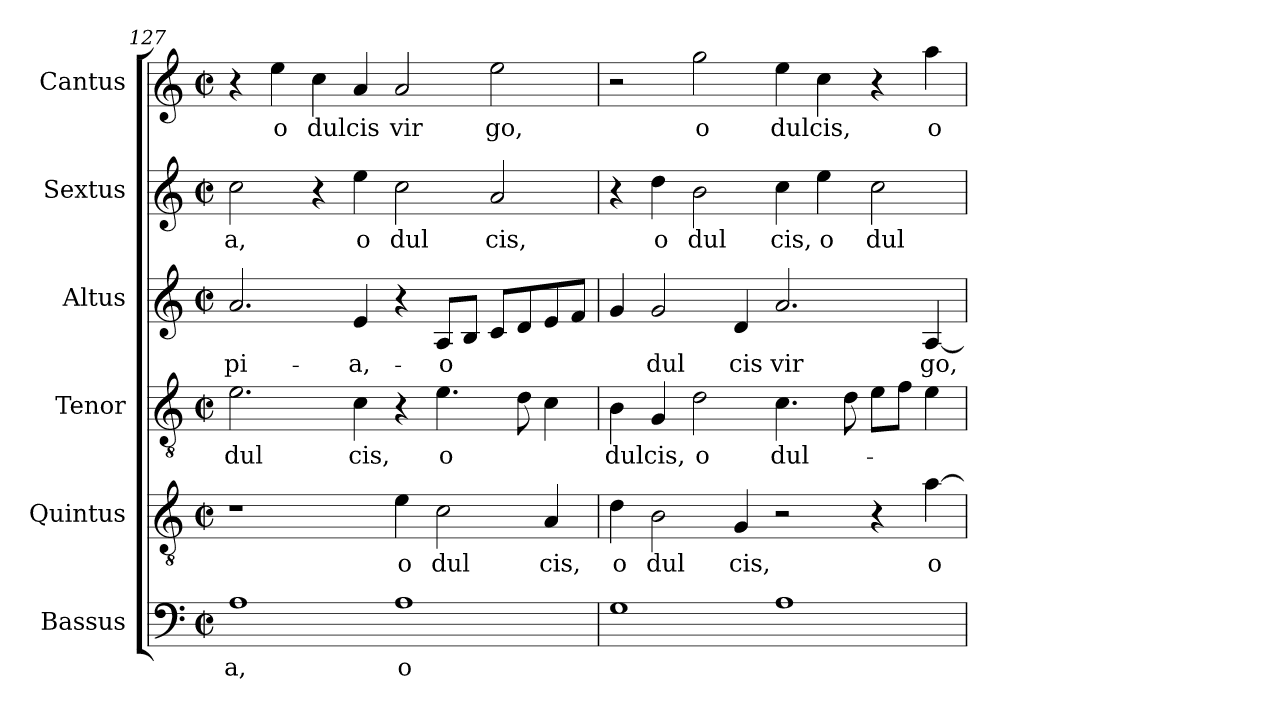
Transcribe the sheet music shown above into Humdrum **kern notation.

**kern	**text	**kern	**text	**kern	**text	**kern	**text	**kern	**text	**kern	**text
*part6	*part6	*part5	*part5	*part4	*part4	*part3	*part3	*part2	*part2	*part1	*part1
*staff6	*staff6	*staff5	*staff5	*staff4	*staff4	*staff3	*staff3	*staff2	*staff2	*staff1	*staff1
*I"Bassus	*	*I"Quintus	*	*I"Tenor	*	*I"Altus	*	*I"Sextus	*	*I"Cantus	*
*I'Bassus	*	*I'Quintus	*	*I'Tenor	*	*I'Altus	*	*I'Sextus	*	*I'Cantus	*
*clefF4	*	*clefGv2	*	*clefGv2	*	*clefG2	*	*clefG2	*	*clefG2	*
*M2/2	*	*M2/2	*	*M2/2	*	*M2/2	*	*M2/2	*	*M2/2	*
*met(c|)	*	*met(c|)	*	*met(c|)	*	*met(c|)	*	*met(c|)	*	*met(c|)	*
=127	=127	=127	=127	=127	=127	=127	=127	=127	=127	=127	=127
!	!LO:LY:b:cj	!	!	!	!LO:LY:b:cj	!	!LO:LY:b:cj	!	!LO:LY:b:cj	!	!
1A	-a,	1r	.	2.e\	dul	2.a/	pi-	2cc\	a,	4r	.
!	!	!	!	!	!	!	!	!	!	!	!LO:LY:b:cj
.	.	.	.	.	.	.	.	.	.	4ee\	o
!	!	!	!	!	!	!	!	!	!	!	!LO:LY:b:cj
.	.	.	.	.	.	.	.	4r	.	4cc\	dulcis
!	!	!	!	!	!LO:LY:b:cj	!	!LO:LY:b:cj	!	!LO:LY:b:cj	!	!
.	.	.	.	4c\	cis,	4e/	-a,-	4ee\	o	4a/	.
!	!LO:LY:b:rj	!	!LO:LY:b:cj	!	!	!	!	!	!LO:LY:b:cj	!	!LO:LY:b:cj
1A	o	4e\	o	4r	.	4r	.	2cc\	dul	2a/	vir
!	!	!	!LO:LY:b:cj	!	!LO:LY:b:cj	!	!LO:LY:b:cj	!	!	!	!
.	.	2c\	dul	4.e\	o	8A/L	-o	.	.	.	.
.	.	.	.	.	.	8B/J	.	.	.	.	.
!	!	!	!	!	!	!	!	!	!LO:LY:b:cj	!	!LO:LY:b:cj
.	.	.	.	.	.	8c/L	.	2a/	cis,	2ee\	go,
.	.	.	.	8d\	.	8d/	.	.	.	.	.
!	!	!	!LO:LY:b:cj	!	!	!	!	!	!	!	!
.	.	4A/	cis,	4c\	.	8e/	.	.	.	.	.
.	.	.	.	.	.	8f/J	.	.	.	.	.
!!LO:PB:g=z
=128	=128	=128	=128	=128	=128	=128	=128	=128	=128	=128	=128
!	!	!	!LO:LY:b:cj	!	!LO:LY:b:cj	!	!	!	!	!	!
1G	.	4d\	o	4B\	dulcis,	4g/	.	4r	.	2r	.
!	!	!	!LO:LY:b:cj	!	!	!	!LO:LY:b:cj	!	!LO:LY:b:cj	!	!
.	.	2B\	dul	4G/	.	2g/	dul	4dd\	o	.	.
!	!	!	!	!	!LO:LY:b:cj	!	!	!	!LO:LY:b:cj	!	!LO:LY:b:cj
.	.	.	.	2d\	o	.	.	2b\	dul	2gg\	o
!	!	!	!LO:LY:b:cj	!	!	!	!LO:LY:b:cj	!	!	!	!
.	.	4G/	cis,	.	.	4d/	cis	.	.	.	.
!	!	!	!	!	!LO:LY:b	!	!LO:LY:b:cj	!	!LO:LY:b:cj	!	!LO:LY:b:cj
1A	.	2r	.	4.c\	dul-	2.a/	vir	4cc\	cis,	4ee\	dulcis,
!	!	!	!	!	!	!	!	!	!LO:LY:b:cj	!	!
.	.	.	.	.	.	.	.	4ee\	o	4cc\	.
.	.	.	.	8d\	.	.	.	.	.	.	.
!	!	!	!	!	!	!	!	!	!LO:LY:b:cj	!	!
.	.	4r	.	8e\L	.	.	.	2cc\	dul	4r	.
.	.	.	.	8f\J	.	.	.	.	.	.	.
!	!	!	!LO:LY:b:cj	!	!	!	!LO:LY:b	!	!	!	!LO:LY:b:cj
.	.	[>4a\	o	4e\	.	[<4A/	go,	.	.	4aa\	o
=	=	=	=	=	=	=	=	=	=	=	=
*-	*-	*-	*-	*-	*-	*-	*-	*-	*-	*-	*-
